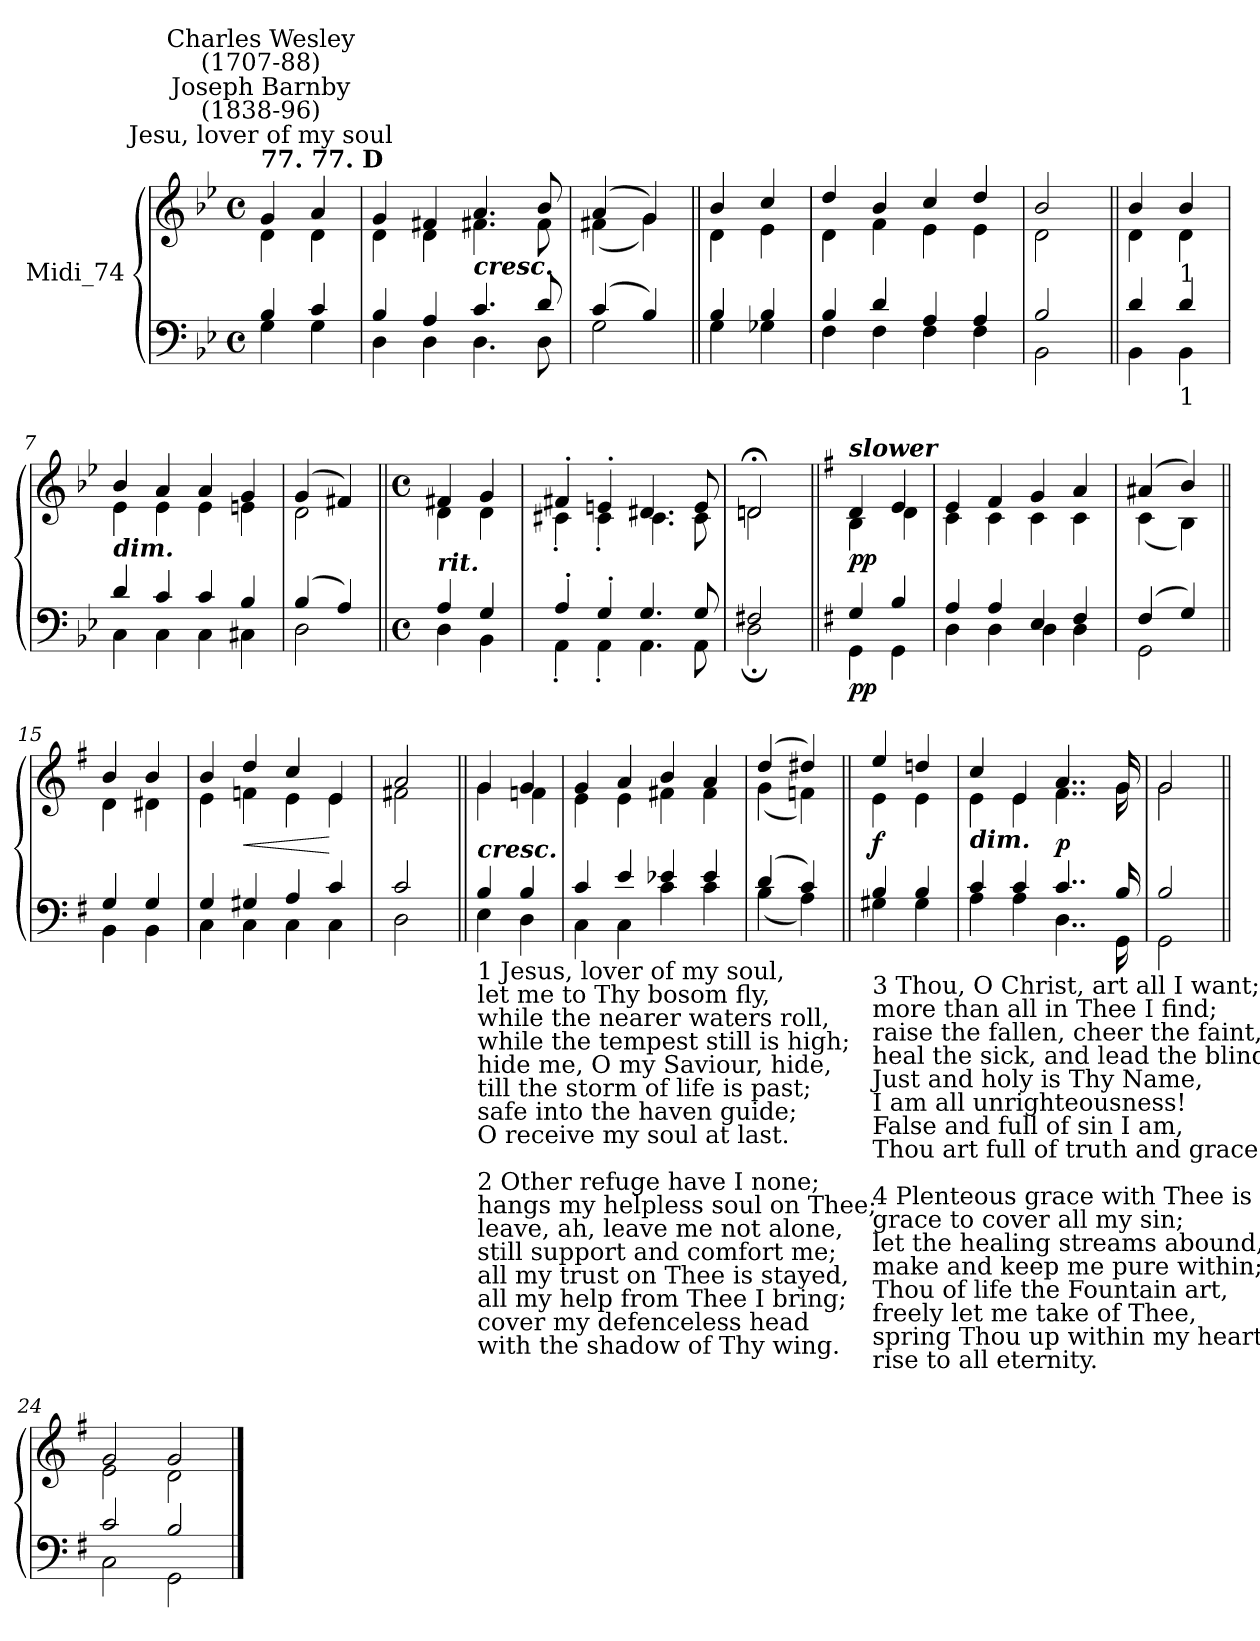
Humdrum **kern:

**kern	**dynam	**kern	**dynam
*part2	*part2	*part1	*part1
*staff2	*staff2	*staff1	*staff1
*I"Midi_74	*	*I"Midi_74	*
*clefF4	*	*clefG2	*
*k[b-e-]	*	*k[b-e-]	*
*B-:	*	*B-:	*
*M4/4	*	*M4/4	*
*met(c)	*	*met(c)	*
=	=	=	=
*^	*	*^	*
!	!	!	!LO:TX:a:B:t=77. 77. D	!	!
!	!	!	!LO:TX:a:cj:t=Jesu, lover of my soul	!	!
!	!	!	!LO:TX:a:cj:t=Joseph Barnby\n(1838-96)	!	!
!	!	!	!LO:TX:a:cj:t=Charles Wesley\n(1707-88)	!	!
4B-/	4G\	.	4g/	4d\	.
4c/	4G\	.	4a/	4d\	.
=1	=1	=1	=1	=1	=1
4B-/	4D\	.	4g/	4d\	.
4A/	4D\	.	4f#X/	4d\	.
!	!	!	!LO:TX:b:Bi:t=cresc.	!	!
4.c/	4.D\	.	4.a/	4.f#X\	.
8d/	8D\	.	8b-/	8f#\	.
=2	=2	=2	=2	=2	=2
(>4c/	2G\	.	(>4a/	(<4f#X\	.
4B-/)	.	.	4g/)	4g\)	.
=3||	=3||	=3||	=3||	=3||	=3||
4B-/	4G\	.	4b-/	4d\	.
4B-/	4G-X\	.	4cc/	4e-\	.
=4	=4	=4	=4	=4	=4
4B-/	4F\	.	4dd/	4d\	.
4d/	4F\	.	4b-/	4f\	.
4A/	4F\	.	4cc/	4e-\	.
4A/	4F\	.	4dd/	4e-\	.
=5	=5	=5	=5	=5	=5
2B-/	2BB-\	.	2b-/	2d\	.
=6||	=6||	=6||	=6||	=6||	=6||
4d/	4BB-\	.	4b-/	4d\	.
!	!	!	!LO:TX:b:t=1	!	!
!LO:TX:b:t=1	!	!	!	!	!
4d/	4BB-\	.	4b-/	4d\	.
=7	=7	=7	=7	=7	=7
!	!	!	!LO:TX:b:Bi:t=dim.	!	!
4d/	4C\	.	4b-/	4e-\	.
4c/	4C\	.	4a/	4e-\	.
4c/	4C\	.	4a/	4e-\	.
4B-/	4C#X\	.	4g/	4en\	.
=8	=8	=8	=8	=8	=8
(>4B-/	2D\	.	(>4g/	2d\	.
4A/)	.	.	4f#X/)	.	.
!!LO:LB:g=z	!!
=9||	=9||	=9||	=9||	=9||	=9||
*M4/4	*	*	*M4/4	*	*
*met(c)	*	*	*met(c)	*	*
!LO:TX:a:Bi:t=rit.	!	!	!	!	!
4A/	4D\	.	4f#X/	4d\	.
4G/	4BB-\	.	4g/	4d\	.
=10	=10	=10	=10	=10	=10
4A'/	4AA'\	.	4f#X'/	4c#X'\	.
4G'/	4AA'\	.	4en'/	4c#'\	.
4.G/	4.AA\	.	4.d#X/	4.c#\	.
8G/	8AA\	.	8e/	8c#\	.
=11	=11	=11	=11	=11	=11
2F#X/	2D;\	.	2dn;</	2dn\	.
=12||	=12||	=12||	=12||	=12||	=12||
*k[f#]	*	*	*k[f#]	*	*
*G:	*	*	*G:	*	*
!	!	!	!LO:TX:a:Bi:t=slower	!	!
!	!	!LO:DY:b	!	!	!LO:DY:b
4G/	4GG\	pp	4d/	4B\	pp
4B/	4GG\	.	4e/	4d\	.
=13	=13	=13	=13	=13	=13
4A/	4D\	.	4e/	4c\	.
4A/	4D\	.	4f#/	4c\	.
4E/	4D\	.	4g/	4c\	.
4F#/	4D\	.	4a/	4c\	.
=14	=14	=14	=14	=14	=14
(>4F#/	2GG\	.	(>4a#X/	(<4c\	.
4G/)	.	.	4b/)	4B\)	.
=15||	=15||	=15||	=15||	=15||	=15||
4G/	4BB\	.	4b/	4d\	.
4G/	4BB\	.	4b/	4d#X\	.
=16	=16	=16	=16	=16	=16
4G/	4C\	.	4b/	4e\	.
!	!	!	!	!	!LO:HP:b
4G#X/	4C\	.	4dd/	4fn\	<
4A/	4C\	.	4cc/	4e\	.
4c/	4C\	.	4e/	4e\	[
=17	=17	=17	=17	=17	=17
2c/	2D\	.	2a/	2f#X\	.
!!LO:LB:g=z	!!
=18||	=18||	=18||	=18||	=18||	=18||
!LO:TX:a:Bi:t=cresc.	!	!	!	!	!
!LO:TX:b:t=1 Jesus, lover of my soul,\nlet me to Thy bosom fly,\nwhile the nearer waters roll,\nwhile the tempest still is high;\nhide me, O my Saviour, hide,\ntill the storm of life is past;\nsafe into the haven guide;\nO receive my soul at last.\n\n2 Other refuge have I none;\nhangs my helpless soul on Thee;\nleave, ah, leave me not alone,\nstill support and comfort me;\nall my trust on Thee is stayed,\nall my help from Thee I bring;\ncover my defenceless head\nwith the shadow of Thy wing.	!	!	!	!	!
4B/	4E\	.	4g/	4g\	.
4B/	4D\	.	4g/	4fn\	.
=19	=19	=19	=19	=19	=19
4c/	4C\	.	4g/	4e\	.
4e/	4C\	.	4a/	4e\	.
4e-X/	4c\	.	4b/	4f#X\	.
4e-/	4c\	.	4a/	4f#\	.
=20	=20	=20	=20	=20	=20
(>4d/	(<4B\	.	(>4dd/	(<4g\	.
4c/)	4A\)	.	4dd#X/)	4fn\)	.
=21||	=21||	=21||	=21||	=21||	=21||
!LO:TX:b:t=3 Thou, O Christ, art all I want;\nmore than all in Thee I find;\nraise the fallen, cheer the faint,\nheal the sick, and lead the blind.\nJust and holy is Thy Name,\nI am all unrighteousness!\nFalse and full of sin I am,\nThou art full of truth and grace.\n\n4 Plenteous grace with Thee is found,\ngrace to cover all my sin;\nlet the healing streams abound,\nmake and keep me pure within;\nThou of life the Fountain art,\nfreely let me take of Thee,\nspring Thou up within my heart,\nrise to all eternity.	!	!	!	!	!
!	!	!	!	!	!LO:DY:b
4B/	4G#X\	.	4ee/	4e\	f
4B/	4G#\	.	4ddn/	4e\	.
=22	=22	=22	=22	=22	=22
!	!	!	!LO:TX:b:Bi:t=dim.	!	!
4c/	4A\	.	4cc/	4e\	.
4c/	4A\	.	4e/	4e\	.
!	!	!	!	!	!LO:DY:b
4..c/	4..D\	.	4..a/	4..f#\	p
16B/	16GG\	.	16g/	16g\	.
=23	=23	=23	=23	=23	=23
2B/	2GG\	.	2g/	2g\	.
=24||	=24||	=24||	=24||	=24||	=24||
2c/	2C\	.	2g/	2e\	.
2B/	2GG\	.	2g/	2d\	.
*v	*v	*	*	*	*
*	*	*v	*v	*
==	==	==	==
*-	*-	*-	*-
